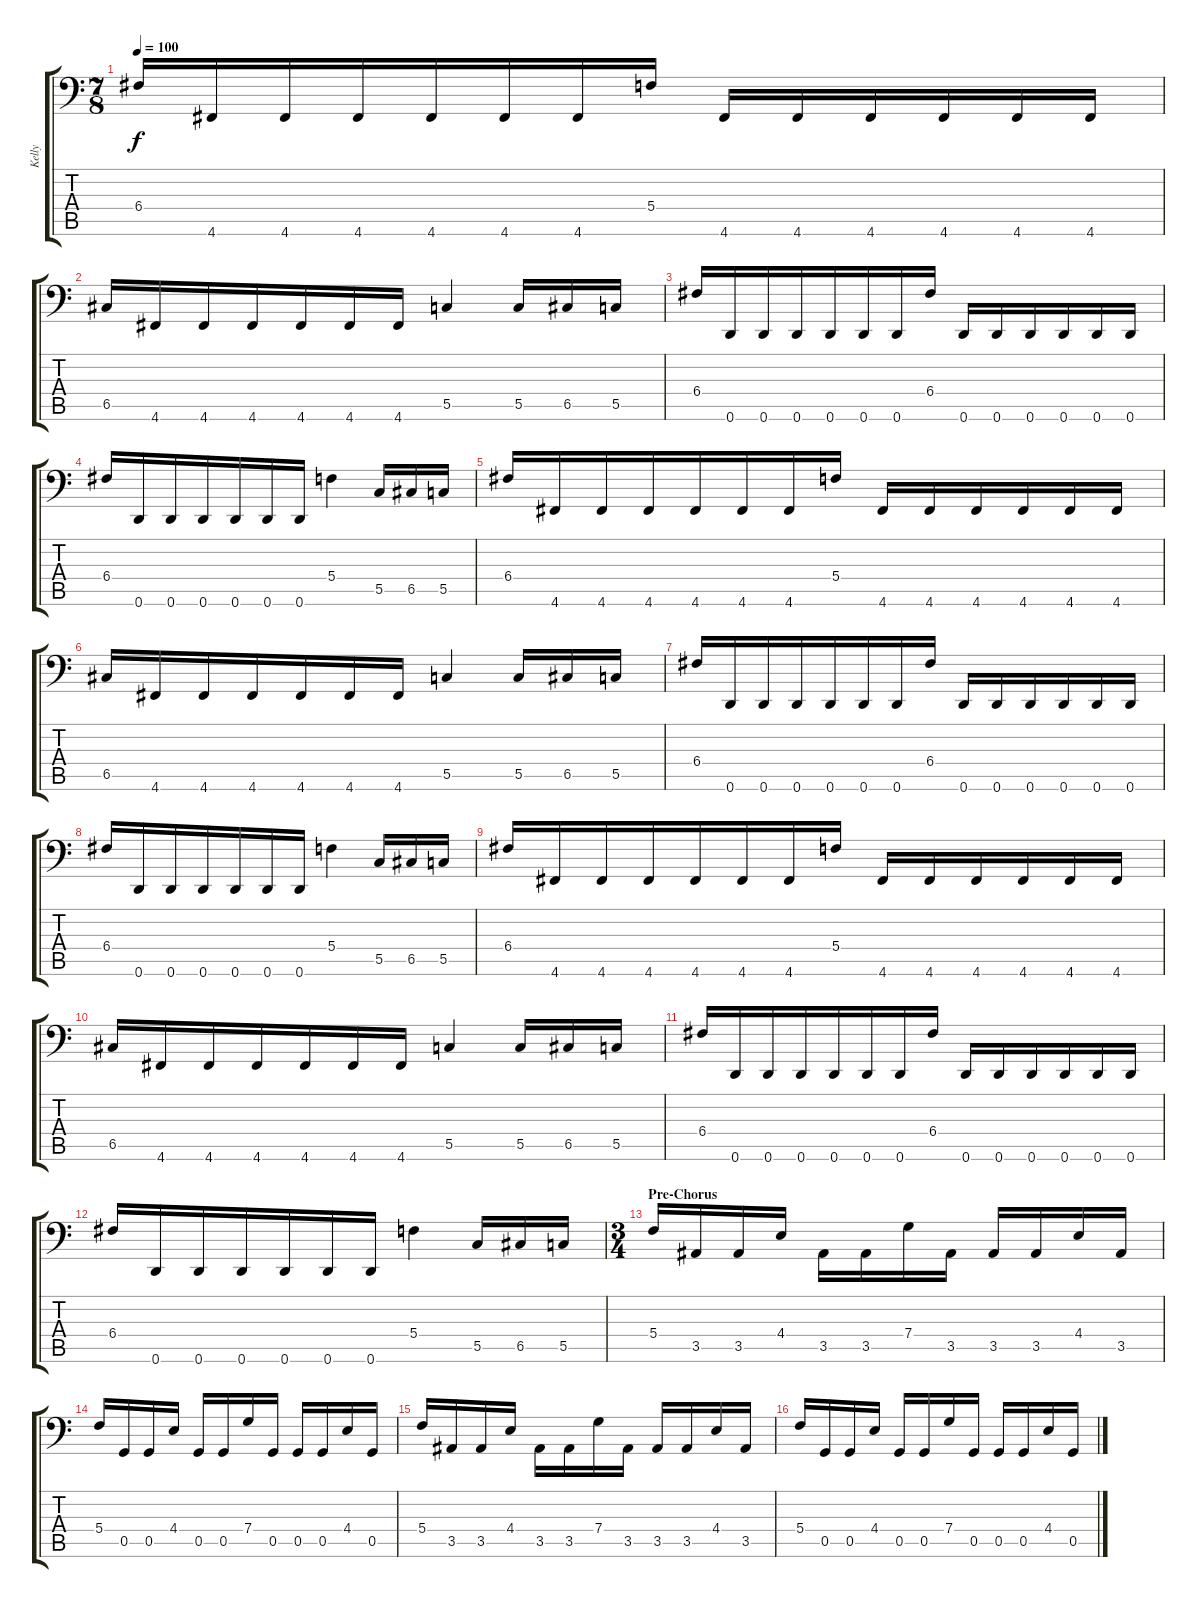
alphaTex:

\track ("Kelly" "Kelly") {instrument electricbasspick}
\staff {score tabs}
\tuning (D3 A2 F2 C2 G1 D1) {hide}
\ts (7 8)
\tempo 100
\clef f4
\ks c
6.4.16{dy f} 4.6.16 4.6.16 4.6.16 4.6.16 4.6.16 4.6.16 5.4.16 4.6.16 4.6.16 4.6.16 4.6.16 4.6.16 4.6.16 |
6.5.16 4.6.16 4.6.16 4.6.16 4.6.16 4.6.16 4.6.16 5.5.4 5.5.16 6.5.16 5.5.16 |
6.4.16 0.6.16 0.6.16 0.6.16 0.6.16 0.6.16 0.6.16 6.4.16 0.6.16 0.6.16 0.6.16 0.6.16 0.6.16 0.6.16 |
6.4.16 0.6.16 0.6.16 0.6.16 0.6.16 0.6.16 0.6.16 5.4.4 5.5.16 6.5.16 5.5.16 |
6.4.16 4.6.16 4.6.16 4.6.16 4.6.16 4.6.16 4.6.16 5.4.16 4.6.16 4.6.16 4.6.16 4.6.16 4.6.16 4.6.16 |
6.5.16 4.6.16 4.6.16 4.6.16 4.6.16 4.6.16 4.6.16 5.5.4 5.5.16 6.5.16 5.5.16 |
6.4.16 0.6.16 0.6.16 0.6.16 0.6.16 0.6.16 0.6.16 6.4.16 0.6.16 0.6.16 0.6.16 0.6.16 0.6.16 0.6.16 |
6.4.16 0.6.16 0.6.16 0.6.16 0.6.16 0.6.16 0.6.16 5.4.4 5.5.16 6.5.16 5.5.16 |
6.4.16 4.6.16 4.6.16 4.6.16 4.6.16 4.6.16 4.6.16 5.4.16 4.6.16 4.6.16 4.6.16 4.6.16 4.6.16 4.6.16 |
6.5.16 4.6.16 4.6.16 4.6.16 4.6.16 4.6.16 4.6.16 5.5.4 5.5.16 6.5.16 5.5.16 |
6.4.16 0.6.16 0.6.16 0.6.16 0.6.16 0.6.16 0.6.16 6.4.16 0.6.16 0.6.16 0.6.16 0.6.16 0.6.16 0.6.16 |
6.4.16 0.6.16 0.6.16 0.6.16 0.6.16 0.6.16 0.6.16 5.4.4 5.5.16 6.5.16 5.5.16 |
\ts (3 4)
\section ("" "Pre-Chorus")
5.4.16 3.5.16 3.5.16 4.4.16 3.5.16 3.5.16 7.4.16 3.5.16 3.5.16 3.5.16 4.4.16 3.5.16 |
5.4.16 0.5.16 0.5.16 4.4.16 0.5.16 0.5.16 7.4.16 0.5.16 0.5.16 0.5.16 4.4.16 0.5.16 |
5.4.16 3.5.16 3.5.16 4.4.16 3.5.16 3.5.16 7.4.16 3.5.16 3.5.16 3.5.16 4.4.16 3.5.16 |
5.4.16 0.5.16 0.5.16 4.4.16 0.5.16 0.5.16 7.4.16 0.5.16 0.5.16 0.5.16 4.4.16 0.5.16
